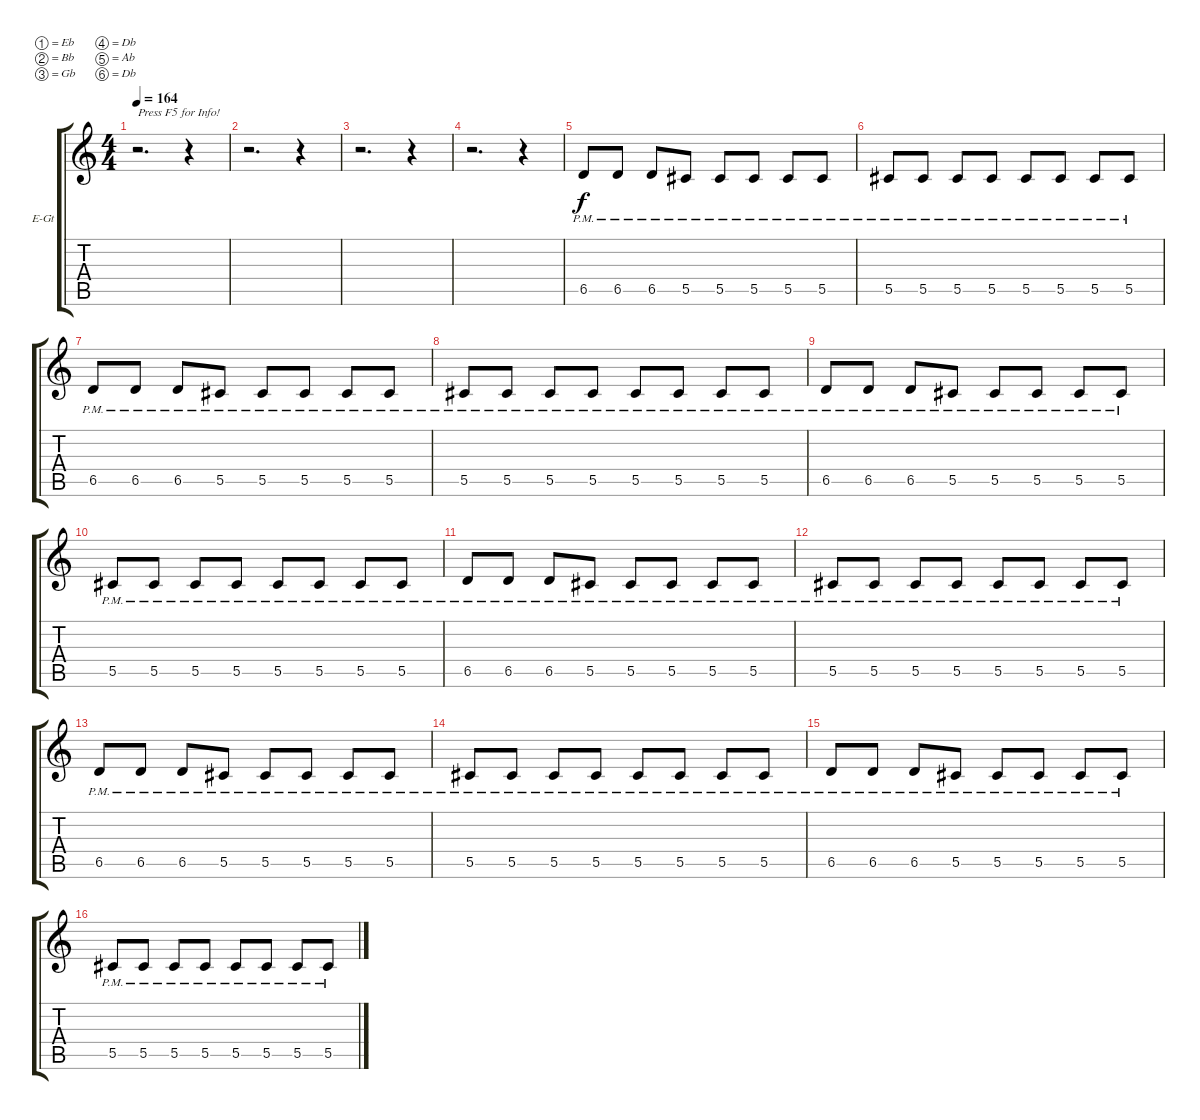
\bracketExtendMode groupsimilarinstruments
\firstSystemTrackNameOrientation horizontal
\otherSystemsTrackNameOrientation horizontal
\track ("Electric Guitar 1" "E-Gt") {instrument distortionguitar}
\staff {score tabs}
\tuning (Eb4 Bb3 Gb3 Db3 Ab2 Db2)
\ts (4 4)
\tempo 164
\clef g2
\ks c
r.2{d txt "Press F5 for Info!" dy f instrument distortionguitar} r.4 |
r.2{d} r.4 |
r.2{d} r.4 |
r.2{d} r.4 |
6.5{pm}.8 6.5{pm}.8 6.5{pm}.8 5.5{pm}.8 5.5{pm}.8 5.5{pm}.8 5.5{pm}.8 5.5{pm}.8 |
5.5{pm}.8 5.5{pm}.8 5.5{pm}.8 5.5{pm}.8 5.5{pm}.8 5.5{pm}.8 5.5{pm}.8 5.5{pm}.8 |
6.5{pm}.8 6.5{pm}.8 6.5{pm}.8 5.5{pm}.8 5.5{pm}.8 5.5{pm}.8 5.5{pm}.8 5.5{pm}.8 |
5.5{pm}.8 5.5{pm}.8 5.5{pm}.8 5.5{pm}.8 5.5{pm}.8 5.5{pm}.8 5.5{pm}.8 5.5{pm}.8 |
6.5{pm}.8 6.5{pm}.8 6.5{pm}.8 5.5{pm}.8 5.5{pm}.8 5.5{pm}.8 5.5{pm}.8 5.5{pm}.8 |
5.5{pm}.8 5.5{pm}.8 5.5{pm}.8 5.5{pm}.8 5.5{pm}.8 5.5{pm}.8 5.5{pm}.8 5.5{pm}.8 |
6.5{pm}.8 6.5{pm}.8 6.5{pm}.8 5.5{pm}.8 5.5{pm}.8 5.5{pm}.8 5.5{pm}.8 5.5{pm}.8 |
5.5{pm}.8 5.5{pm}.8 5.5{pm}.8 5.5{pm}.8 5.5{pm}.8 5.5{pm}.8 5.5{pm}.8 5.5{pm}.8 |
6.5{pm}.8 6.5{pm}.8 6.5{pm}.8 5.5{pm}.8 5.5{pm}.8 5.5{pm}.8 5.5{pm}.8 5.5{pm}.8 |
5.5{pm}.8 5.5{pm}.8 5.5{pm}.8 5.5{pm}.8 5.5{pm}.8 5.5{pm}.8 5.5{pm}.8 5.5{pm}.8 |
6.5{pm}.8 6.5{pm}.8 6.5{pm}.8 5.5{pm}.8 5.5{pm}.8 5.5{pm}.8 5.5{pm}.8 5.5{pm}.8 |
5.5{pm}.8 5.5{pm}.8 5.5{pm}.8 5.5{pm}.8 5.5{pm}.8 5.5{pm}.8 5.5{pm}.8 5.5{pm}.8
